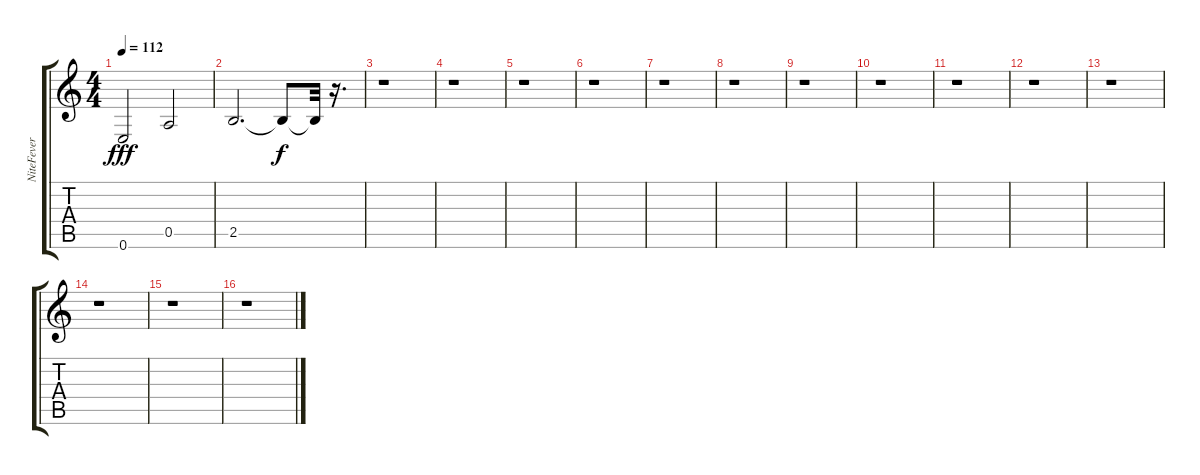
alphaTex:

\track ("NiteFever         5 " "NiteFever ") {solo instrument overdrivenguitar}
\staff {score tabs}
\tuning (E4 B3 G3 D3 A2 E2) {hide}
\ts (4 4)
\tempo 112
\clef g2
\ks c
0.6.2{dy fff} 0.5.2 |
2.5.2{d} 2.5{t}.8{dy f} 2.5{t}.32 r.16{d} |
r.1 |
r.1 |
r.1 |
r.1 |
r.1 |
r.1 |
r.1 |
r.1 |
r.1 |
r.1 |
r.1 |
r.1 |
r.1 |
r.1
